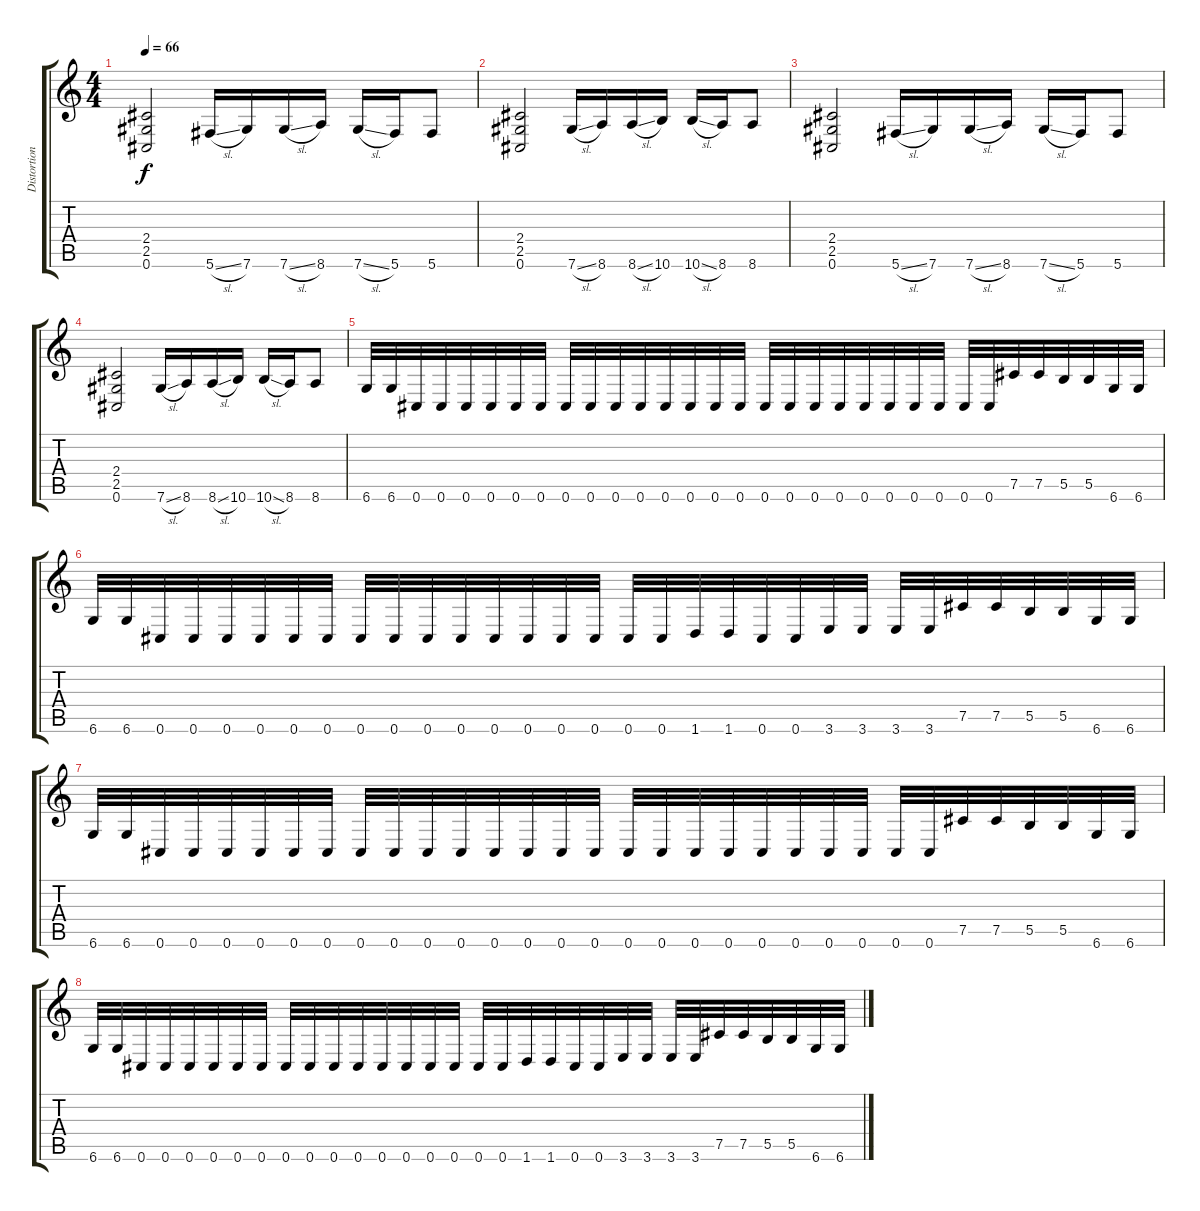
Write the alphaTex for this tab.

\track ("Distortion guitar 2" "Distortion") {instrument distortionguitar}
\staff {score tabs}
\tuning (Db4 Ab3 E3 B2 Gb2 Db2) {hide}
\ts (4 4)
\tempo 66
\clef g2
\ks c
(2.4 2.5 0.6).2{dy f} 5.6{sl}.16 7.6.16 7.6{sl}.16 8.6.16 7.6{sl}.16 5.6.16 5.6.8 |
(2.4 2.5 0.6).2 7.6{sl}.16 8.6.16 8.6{sl}.16 10.6.16 10.6{sl}.16 8.6.16 8.6.8 |
(2.4 2.5 0.6).2 5.6{sl}.16 7.6.16 7.6{sl}.16 8.6.16 7.6{sl}.16 5.6.16 5.6.8 |
(2.4 2.5 0.6).2 7.6{sl}.16 8.6.16 8.6{sl}.16 10.6.16 10.6{sl}.16 8.6.16 8.6.8 |
6.6.32 6.6.32 0.6.32 0.6.32 0.6.32 0.6.32 0.6.32 0.6.32 0.6.32 0.6.32 0.6.32 0.6.32 0.6.32 0.6.32 0.6.32 0.6.32 0.6.32 0.6.32 0.6.32 0.6.32 0.6.32 0.6.32 0.6.32 0.6.32 0.6.32 0.6.32 7.5.32 7.5.32 5.5.32 5.5.32 6.6.32 6.6.32 |
6.6.32 6.6.32 0.6.32 0.6.32 0.6.32 0.6.32 0.6.32 0.6.32 0.6.32 0.6.32 0.6.32 0.6.32 0.6.32 0.6.32 0.6.32 0.6.32 0.6.32 0.6.32 1.6.32 1.6.32 0.6.32 0.6.32 3.6.32 3.6.32 3.6.32 3.6.32 7.5.32 7.5.32 5.5.32 5.5.32 6.6.32 6.6.32 |
6.6.32 6.6.32 0.6.32 0.6.32 0.6.32 0.6.32 0.6.32 0.6.32 0.6.32 0.6.32 0.6.32 0.6.32 0.6.32 0.6.32 0.6.32 0.6.32 0.6.32 0.6.32 0.6.32 0.6.32 0.6.32 0.6.32 0.6.32 0.6.32 0.6.32 0.6.32 7.5.32 7.5.32 5.5.32 5.5.32 6.6.32 6.6.32 |
6.6.32 6.6.32 0.6.32 0.6.32 0.6.32 0.6.32 0.6.32 0.6.32 0.6.32 0.6.32 0.6.32 0.6.32 0.6.32 0.6.32 0.6.32 0.6.32 0.6.32 0.6.32 1.6.32 1.6.32 0.6.32 0.6.32 3.6.32 3.6.32 3.6.32 3.6.32 7.5.32 7.5.32 5.5.32 5.5.32 6.6.32 6.6.32
